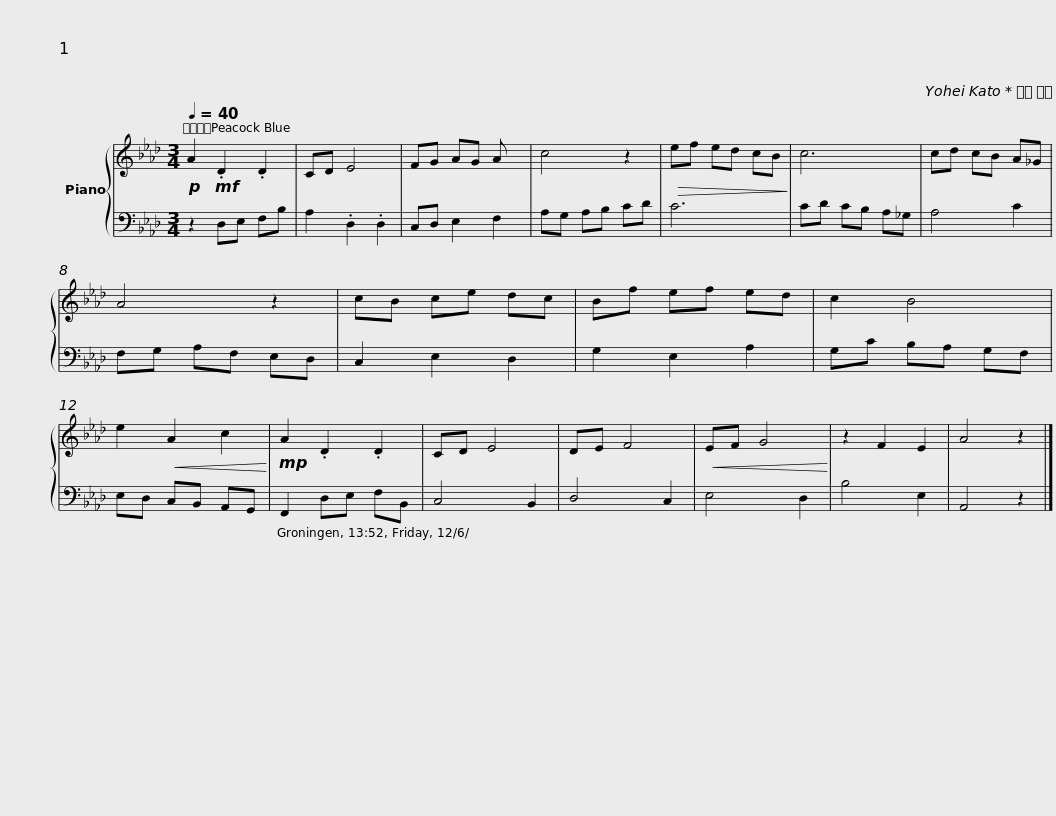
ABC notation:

X:1
%%score { 1 | 2 }
L:1/8
Q:1/4=40
M:3/4
I:linebreak $
K:Ab
V:1 treble
V:2 bass
V:1
!p! A2!mf! .D2 .D2 | CD E4 | FG AG Ax | c4 z2 |!>(! ef ed cB!>)! | %5
 c6 |$ cd cB A_G | A4 z2 | cB ce dc | Bf ef ed | %10
 c2 B4 | e2!<(! A2 c2!<)! |$!mp! A2 .D2 .D2 | CD E4 | DE F4 | %15
!<(! EF G4!<)! | z2 F2 E2 | A4 z2 |] %18
V:2
 z2 D,E, F,B, | A,2 .D,2 .D,2 | C,D, E,2 F,2 | A,G, A,B, CD | C6 | %5
 CD CB, A,_G, |$ A,4 C2 | F,G, A,F, E,D, | C,2 E,2 D,2 | G,2 E,2 A,2 | %10
 G,C B,A, G,F, | E,D, C,B,, A,,G,, |$ F,,2 D,E, F,B,, | C,4 B,,2 | D,4 C,2 | %15
 E,4 D,2 | B,4 E,2 | A,,4 z2 |] %18
